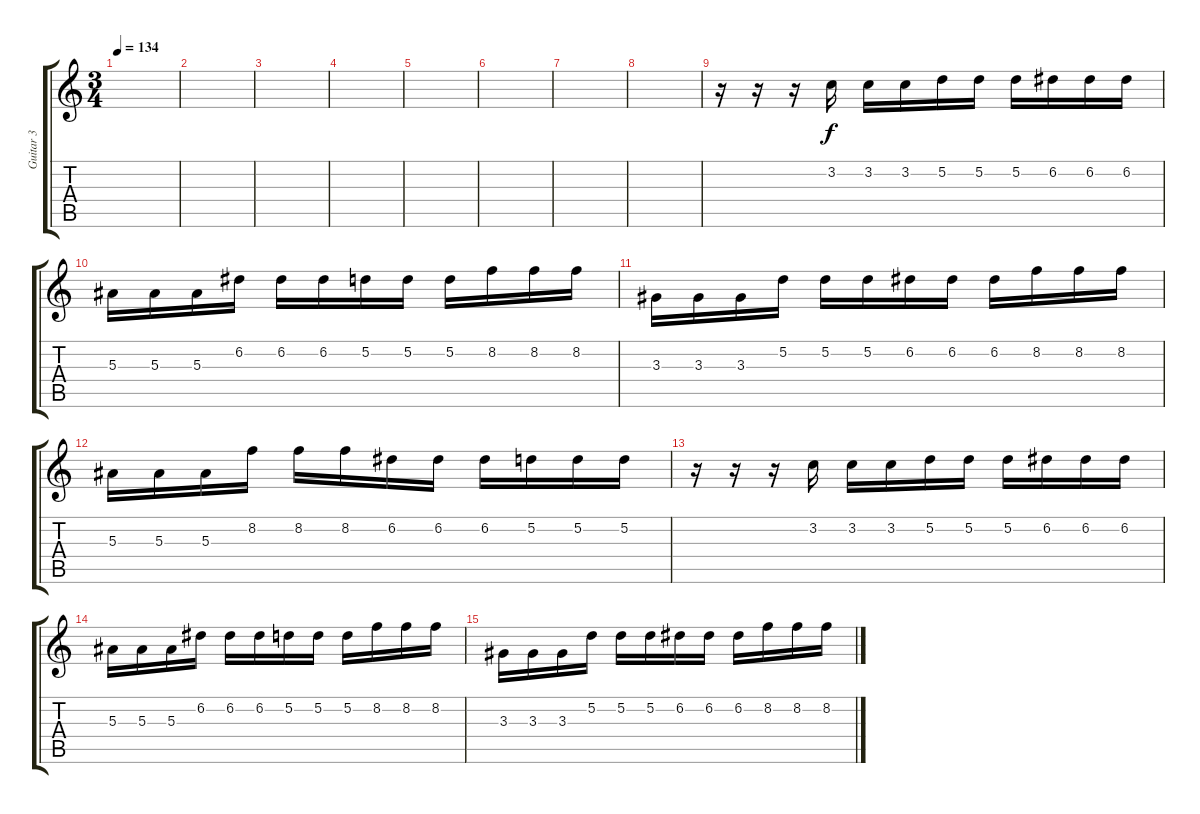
\track ("Guitar 3" "Guitar 3") {instrument overdrivenguitar}
\staff {score tabs}
\tuning (D4 A3 F3 C3 G2 C2) {hide}
\ts (3 4)
\tempo 134
\clef g2
\ks c
|
|
|
|
|
|
|
|
r.16 r.16 r.16 3.2.16 3.2.16 3.2.16 5.2.16 5.2.16 5.2.16 6.2.16 6.2.16 6.2.16 |
5.3.16 5.3.16 5.3.16 6.2.16 6.2.16 6.2.16 5.2.16 5.2.16 5.2.16 8.2.16 8.2.16 8.2.16 |
3.3.16 3.3.16 3.3.16 5.2.16 5.2.16 5.2.16 6.2.16 6.2.16 6.2.16 8.2.16 8.2.16 8.2.16 |
5.3.16 5.3.16 5.3.16 8.2.16 8.2.16 8.2.16 6.2.16 6.2.16 6.2.16 5.2.16 5.2.16 5.2.16 |
r.16 r.16 r.16 3.2.16 3.2.16 3.2.16 5.2.16 5.2.16 5.2.16 6.2.16 6.2.16 6.2.16 |
5.3.16 5.3.16 5.3.16 6.2.16 6.2.16 6.2.16 5.2.16 5.2.16 5.2.16 8.2.16 8.2.16 8.2.16 |
3.3.16 3.3.16 3.3.16 5.2.16 5.2.16 5.2.16 6.2.16 6.2.16 6.2.16 8.2.16 8.2.16 8.2.16
